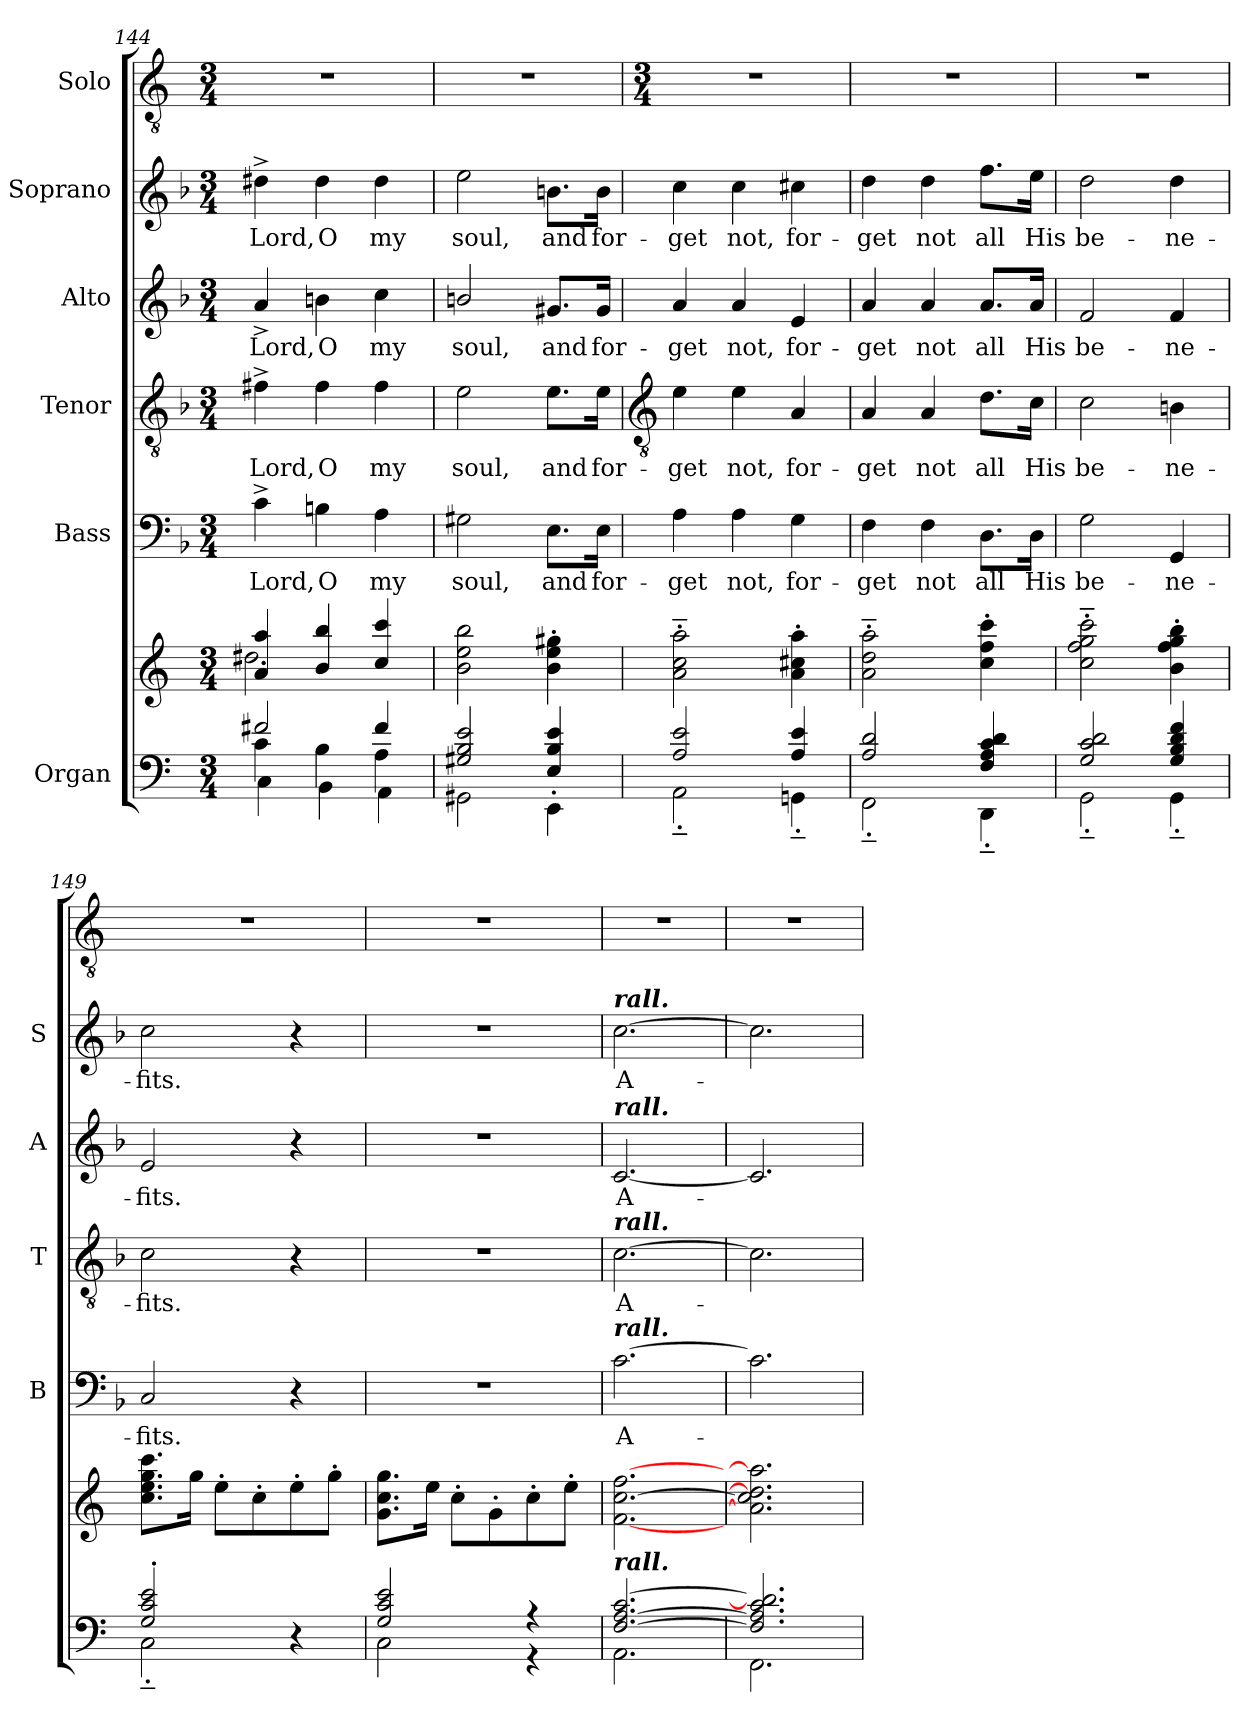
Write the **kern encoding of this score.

**kern	**kern	**kern	**text	**kern	**text	**kern	**text	**kern	**text	**kern
*part6	*part6	*part5	*part5	*part4	*part4	*part3	*part3	*part2	*part2	*part1
*staff7	*staff6	*staff5	*staff5	*staff4	*staff4	*staff3	*staff3	*staff2	*staff2	*staff1
*I"Organ	*	*I"Bass	*	*I"Tenor	*	*I"Alto	*	*I"Soprano	*	*I"Solo
*	*	*I'B	*	*I'T	*	*I'A	*	*I'S	*	*
*clefF4	*clefG2	*clefF4	*	*clefGv2	*	*clefG2	*	*clefG2	*	*clefGv2
*k[]	*k[]	*k[b-]	*	*k[b-]	*	*k[b-]	*	*k[b-]	*	*k[]
*C:	*C:	*F:	*	*F:	*	*F:	*	*F:	*	*C:
*M3/4	*M3/4	*M3/4	*	*M3/4	*	*M3/4	*	*M3/4	*	*M3/4
=144	=144	=144	=144	=144	=144	=144	=144	=144	=144	=144
*^	*^	*	*	*	*	*	*	*	*	*
*	*^	*	*	*	*	*	*	*	*	*	*	*
!	!	!	!	!	!	!LO:LY:b	!	!LO:LY:b	!	!LO:LY:b	!	!LO:LY:b	!
2f#X/	4c\	4C\	4a/ 4aa/	2.dd#X\	4c^	Lord,	4f#X^	Lord,	4a^	Lord,	4dd#X^	Lord,	2.r
!	!	!	!	!	!	!LO:LY:b	!	!LO:LY:b	!	!LO:LY:b	!	!LO:LY:b	!
.	4B\	4BB\	4b/ 4bb/	.	4Bn	O	4f#	O	4bn	O	4dd#	O	.
!	!	!	!	!	!	!LO:LY:b	!	!LO:LY:b	!	!LO:LY:b	!	!LO:LY:b	!
4f#/	4A\	4AA\	4cc/ 4ccc/	.	4A	my	4f#	my	4cc	my	4dd#	my	.
=145	=145	=145	=145	=145	=145	=145	=145	=145	=145	=145	=145	=145	=145
!	!	!	!	!	!	!LO:LY:b	!	!LO:LY:b	!	!LO:LY:b	!	!LO:LY:b	!
2G#X/ 2B/ 2e/	2ryy	2GG#X\	2ryy	2b\ 2ee\ 2bb\	2G#X	soul,	2e	soul,	2bn/	soul,	2ee	soul,	2.r
!	!	!	!	!	!	!LO:LY:b	!	!LO:LY:b	!	!LO:LY:b	!	!LO:LY:b	!
4E/ 4B/ 4e/	8.ryy	4EE'\	8.ryy	4b\' 4ee\' 4gg#X\'	8.E\L	and	8.e\L	and	8.g#X/L	and	8.bn\L	and	.
!	!	!	!	!	!	!LO:LY:b	!	!LO:LY:b	!	!LO:LY:b	!	!LO:LY:b	!
.	16ryy	.	16ryy	.	16E\Jk	for-	16e\Jk	for-	16g#/Jk	for-	16b\Jk	for-	.
*v	*v	*v	*	*	*	*	*	*	*	*	*	*	*
*	*v	*v	*	*	*	*	*	*	*	*	*
!!LO:LB:g=z
=146	=146	=146	=146	=146	=146	=146	=146	=146	=146	=146
*	*	*	*	*clefGv2	*	*	*	*	*	*
*	*	*	*	*	*	*	*	*	*	*M3/4
*^	*	*	*	*	*	*	*	*	*	*
!	!	!	!	!LO:LY:b	!	!LO:LY:b	!	!LO:LY:b	!	!LO:LY:b	!
2A/ 2e/	2AA'~\	2a'~ 2cc'~ 2aa'~	4A	-get	4e	-get	4a	-get	4cc	-get	2.r
!	!	!	!	!LO:LY:b	!	!LO:LY:b	!	!LO:LY:b	!	!LO:LY:b	!
.	.	.	4A	not,	4e	not,	4a	not,	4cc	not,	.
!	!	!	!	!LO:LY:b	!	!LO:LY:b	!	!LO:LY:b	!	!LO:LY:b	!
4A/ 4e/	4GGn'~\	4a' 4cc#X' 4aa'	4G	for-	4A	for-	4e	for-	4cc#X	for-	.
=147	=147	=147	=147	=147	=147	=147	=147	=147	=147	=147	=147
!	!	!	!	!LO:LY:b	!	!LO:LY:b	!	!LO:LY:b	!	!LO:LY:b	!
2A/ 2d/	2FF'~\	2a'~ 2dd'~ 2aa'~	4F	-get	4A	-get	4a	-get	4dd	-get	2.r
!	!	!	!	!LO:LY:b	!	!LO:LY:b	!	!LO:LY:b	!	!LO:LY:b	!
.	.	.	4F	not	4A	not	4a	not	4dd	not	.
!	!	!	!	!LO:LY:b	!	!LO:LY:b	!	!LO:LY:b	!	!LO:LY:b	!
4F/ 4A/ 4c/ 4d/	4DD'~\	4cc' 4ff' 4ccc'	8.D\L	all	8.d\L	all	8.a/L	all	8.ff\L	all	.
!	!	!	!	!LO:LY:b	!	!LO:LY:b	!	!LO:LY:b	!	!LO:LY:b	!
.	.	.	16D\Jk	His	16c\Jk	His	16a/Jk	His	16ee\Jk	His	.
=148	=148	=148	=148	=148	=148	=148	=148	=148	=148	=148	=148
!	!	!	!	!LO:LY:b	!	!LO:LY:b	!	!LO:LY:b	!	!LO:LY:b	!
2G/ 2c/ 2d/	2GG'~\	2cc'~ 2ff'~ 2gg'~ 2ccc'~	2G	be-	2c	be-	2f	be-	2dd	be-	2.r
!	!	!	!	!LO:LY:b	!	!LO:LY:b	!	!LO:LY:b	!	!LO:LY:b	!
4G/ 4B/ 4d/ 4f/	4GG'~\	4b' 4ff' 4gg' 4bb'	4GG	-ne-	4Bn	-ne-	4f	-ne-	4dd	-ne-	.
=149	=149	=149	=149	=149	=149	=149	=149	=149	=149	=149	=149
!	!	!	!	!LO:LY:b	!	!LO:LY:b	!	!LO:LY:b	!	!LO:LY:b	!
2G/' 2c/' 2e/'	2C'~\	8.cc 8.ee 8.gg 8.cccL	2C	-fits.	2c	-fits.	2e	-fits.	2cc	-fits.	2.r
.	.	16ggJ	.	.	.	.	.	.	.	.	.
.	.	8ee'L	.	.	.	.	.	.	.	.	.
.	.	8cc'	.	.	.	.	.	.	.	.	.
4ryy	4r	8ee'	4r	.	4r	.	4r	.	4r	.	.
.	.	8gg'J	.	.	.	.	.	.	.	.	.
=150	=150	=150	=150	=150	=150	=150	=150	=150	=150	=150	=150
!	!	!	!LO:N:vis=1	!	!LO:N:vis=1	!	!LO:N:vis=1	!	!LO:N:vis=1	!	!
2G/ 2c/ 2e/	2C\	8.g 8.cc 8.ggL	2.r	.	2.r	.	2.r	.	2.r	.	2.r
.	.	16eeJ	.	.	.	.	.	.	.	.	.
.	.	8cc'L	.	.	.	.	.	.	.	.	.
.	.	8g'	.	.	.	.	.	.	.	.	.
4r	4r	8cc'	.	.	.	.	.	.	.	.	.
.	.	8ee'J	.	.	.	.	.	.	.	.	.
=151	=151	=151	=151	=151	=151	=151	=151	=151	=151	=151	=151
!	!	!	!	!	!	!	!	!	!LO:TX:a:Bi:t=rall.	!	!
!	!	!	!	!	!	!	!LO:TX:a:Bi:t=rall.	!	!	!	!
!	!	!	!	!	!LO:TX:a:Bi:t=rall.	!	!	!	!	!	!
!	!	!	!LO:TX:a:Bi:t=rall.	!	!	!	!	!	!	!	!
!LO:TX:a:Bi:t=rall.	!	!	!	!	!	!	!	!	!	!	!
!	!	!	!	!LO:LY:b	!	!LO:LY:b	!	!LO:LY:b	!	!LO:LY:b	!
[2.F/ [2.A/ [2.c/	2.AA\	[2.f [2.cc [2.ff	[2.c	A-	[2.c	A-	[2.c	A-	[2.cc	A-	2.r
=152	=152	=152	=152	=152	=152	=152	=152	=152	=152	=152	=152
2.F/] 2.A/] 2.c/] 2.d/]	2.FF\	2.a] 2.cc] 2.dd] 2.aa]	2.c]	.	2.c]	.	2.c]	.	2.cc]	.	2.r
*v	*v	*	*	*	*	*	*	*	*	*	*
=	=	=	=	=	=	=	=	=	=	=
*-	*-	*-	*-	*-	*-	*-	*-	*-	*-	*-
